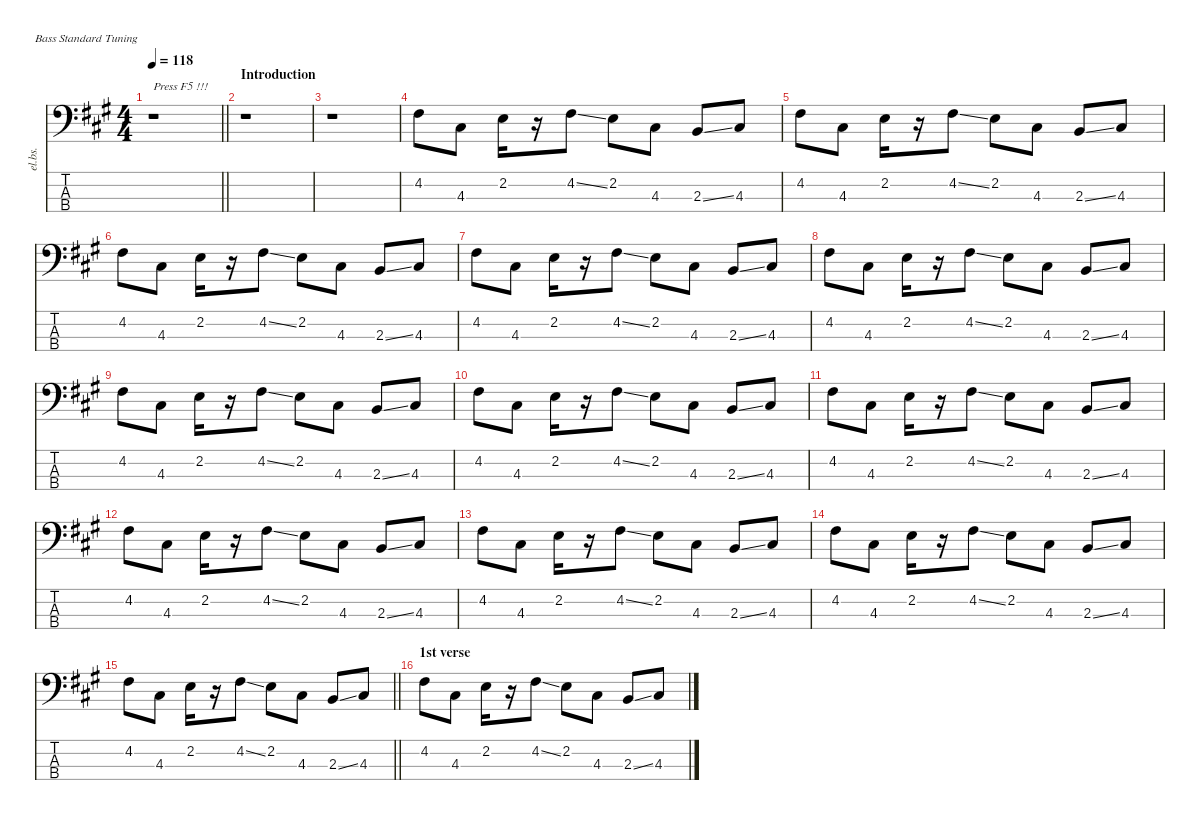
\defaultSystemsLayout 4
\hideDynamics
\bracketExtendMode nobrackets
\otherSystemsTrackNameOrientation horizontal
\track ("bass" "el.bs.") {instrument electricbassfinger}
\staff {score tabs}
\tuning (G2 D2 A1 E1)
\ts (4 4)
\beaming (8 2 2 2 2)
\tempo 118
\clef f4
\barLineRight lightlight
\ks f#minor
r.1{txt "Press F5 !!!" dy ff instrument electricbassfinger beam Down} |
\section ("" "Introduction")
r.1{beam Down} |
r.1{beam Down} |
4.2{acc #}.8{beam Down} 4.3{acc #}.8{dy mf beam Down} 2.2{acc forcenatural}.16{beam Down} r.16{beam Down} 4.2{ss acc #}.8{dy ff beam Down} 2.2{acc forcenatural}.8{dy mf beam Down} 4.3{acc #}.8{dy f beam Down} 2.3{ss acc forcenatural}.8{dy mf beam Up} 4.3{acc #}.8{beam Up} |
4.2{acc #}.8{dy ff beam Down} 4.3{acc #}.8{dy mf beam Down} 2.2{acc forcenatural}.16{beam Down} r.16{beam Down} 4.2{ss acc #}.8{dy ff beam Down} 2.2{acc forcenatural}.8{dy mf beam Down} 4.3{acc #}.8{dy f beam Down} 2.3{ss acc forcenatural}.8{dy mf beam Up} 4.3{acc #}.8{beam Up} |
4.2{acc #}.8{dy ff beam Down} 4.3{acc #}.8{dy mf beam Down} 2.2{acc forcenatural}.16{beam Down} r.16{beam Down} 4.2{ss acc #}.8{dy ff beam Down} 2.2{acc forcenatural}.8{dy mf beam Down} 4.3{acc #}.8{dy f beam Down} 2.3{ss acc forcenatural}.8{dy mf beam Up} 4.3{acc #}.8{beam Up} |
4.2{acc #}.8{dy ff beam Down} 4.3{acc #}.8{dy mf beam Down} 2.2{acc forcenatural}.16{beam Down} r.16{beam Down} 4.2{ss acc #}.8{dy ff beam Down} 2.2{acc forcenatural}.8{dy mf beam Down} 4.3{acc #}.8{dy f beam Down} 2.3{ss acc forcenatural}.8{dy mf beam Up} 4.3{acc #}.8{beam Up} |
4.2{acc #}.8{dy ff beam Down} 4.3{acc #}.8{dy mf beam Down} 2.2{acc forcenatural}.16{beam Down} r.16{beam Down} 4.2{ss acc #}.8{dy ff beam Down} 2.2{acc forcenatural}.8{dy mf beam Down} 4.3{acc #}.8{dy f beam Down} 2.3{ss acc forcenatural}.8{dy mf beam Up} 4.3{acc #}.8{beam Up} |
4.2{acc #}.8{dy ff beam Down} 4.3{acc #}.8{dy mf beam Down} 2.2{acc forcenatural}.16{beam Down} r.16{beam Down} 4.2{ss acc #}.8{dy ff beam Down} 2.2{acc forcenatural}.8{dy mf beam Down} 4.3{acc #}.8{dy f beam Down} 2.3{ss acc forcenatural}.8{dy mf beam Up} 4.3{acc #}.8{beam Up} |
4.2{acc #}.8{dy ff beam Down} 4.3{acc #}.8{dy mf beam Down} 2.2{acc forcenatural}.16{beam Down} r.16{beam Down} 4.2{ss acc #}.8{dy ff beam Down} 2.2{acc forcenatural}.8{dy mf beam Down} 4.3{acc #}.8{dy f beam Down} 2.3{ss acc forcenatural}.8{dy mf beam Up} 4.3{acc #}.8{beam Up} |
4.2{acc #}.8{dy ff beam Down} 4.3{acc #}.8{dy mf beam Down} 2.2{acc forcenatural}.16{beam Down} r.16{beam Down} 4.2{ss acc #}.8{dy ff beam Down} 2.2{acc forcenatural}.8{dy mf beam Down} 4.3{acc #}.8{dy f beam Down} 2.3{ss acc forcenatural}.8{dy mf beam Up} 4.3{acc #}.8{beam Up} |
4.2{acc #}.8{dy ff beam Down} 4.3{acc #}.8{dy mf beam Down} 2.2{acc forcenatural}.16{beam Down} r.16{beam Down} 4.2{ss acc #}.8{dy ff beam Down} 2.2{acc forcenatural}.8{dy mf beam Down} 4.3{acc #}.8{dy f beam Down} 2.3{ss acc forcenatural}.8{dy mf beam Up} 4.3{acc #}.8{beam Up} |
4.2{acc #}.8{dy ff beam Down} 4.3{acc #}.8{dy mf beam Down} 2.2{acc forcenatural}.16{beam Down} r.16{beam Down} 4.2{ss acc #}.8{dy ff beam Down} 2.2{acc forcenatural}.8{dy mf beam Down} 4.3{acc #}.8{dy f beam Down} 2.3{ss acc forcenatural}.8{dy mf beam Up} 4.3{acc #}.8{beam Up} |
4.2{acc #}.8{dy ff beam Down} 4.3{acc #}.8{dy mf beam Down} 2.2{acc forcenatural}.16{beam Down} r.16{beam Down} 4.2{ss acc #}.8{dy ff beam Down} 2.2{acc forcenatural}.8{dy mf beam Down} 4.3{acc #}.8{dy f beam Down} 2.3{ss acc forcenatural}.8{dy mf beam Up} 4.3{acc #}.8{beam Up} |
\barLineRight lightlight
4.2{acc #}.8{dy ff beam Down} 4.3{acc #}.8{dy mf beam Down} 2.2{acc forcenatural}.16{beam Down} r.16{beam Down} 4.2{ss acc #}.8{dy ff beam Down} 2.2{acc forcenatural}.8{dy mf beam Down} 4.3{acc #}.8{dy f beam Down} 2.3{ss acc forcenatural}.8{dy mf beam Up} 4.3{acc #}.8{beam Up} |
\section ("" "1st verse")
4.2{acc #}.8{dy ff beam Down} 4.3{acc #}.8{dy mf beam Down} 2.2{acc forcenatural}.16{beam Down} r.16{beam Down} 4.2{ss acc #}.8{dy ff beam Down} 2.2{acc forcenatural}.8{dy mf beam Down} 4.3{acc #}.8{dy f beam Down} 2.3{ss acc forcenatural}.8{dy mf beam Up} 4.3{acc #}.8{beam Up}
